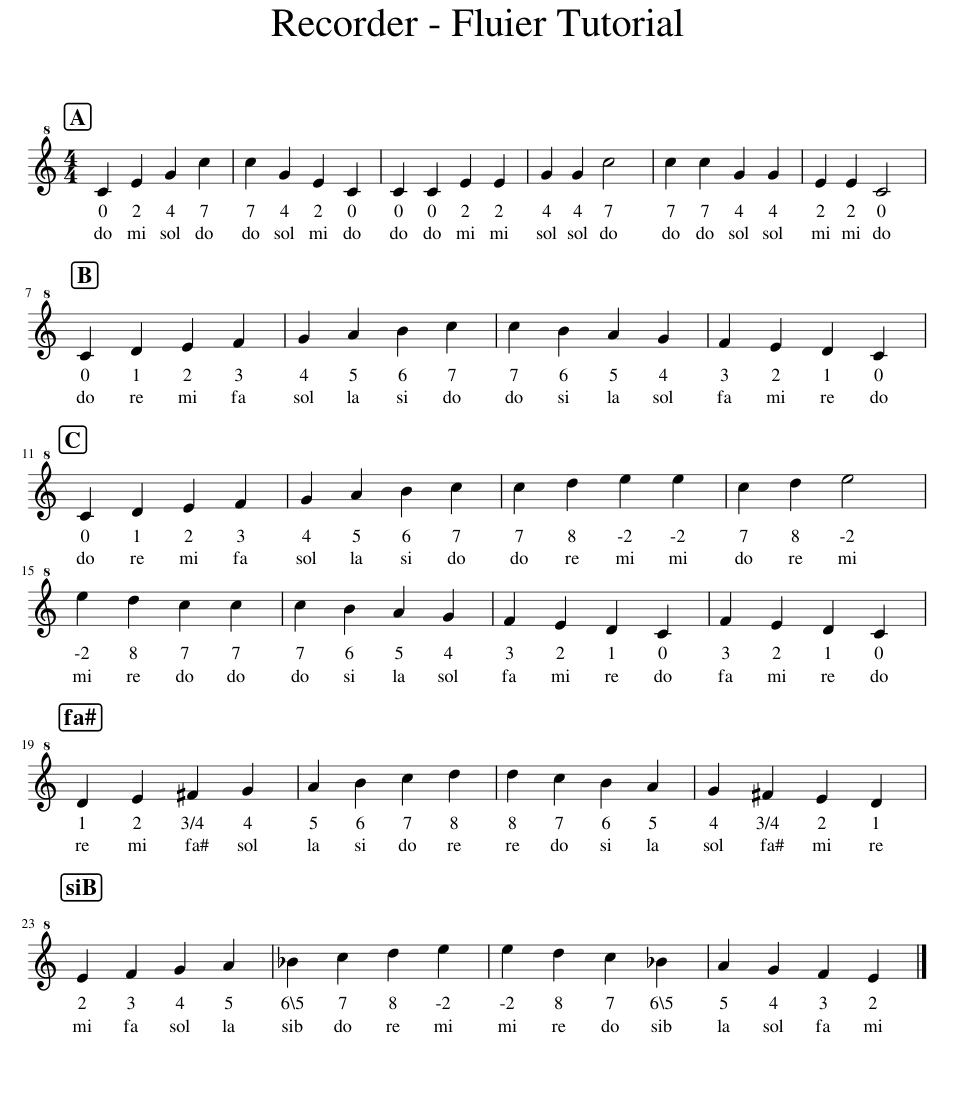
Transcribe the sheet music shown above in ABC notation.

X:1
L:1/8
M:4/4
I:linebreak $
K:C
V:1 treble+8
V:1
 C2 E2 G2 c2 | c2 G2 E2 C2 | C2 C2 E2 E2 | G2 G2 c4 | c2 c2 G2 G2 | %5
 E2 E2 C4 |$ C2 D2 E2 F2 | G2 A2 B2 c2 | c2 B2 A2 G2 | F2 E2 D2 C2 |$ %10
 C2 D2 E2 F2 | G2 A2 B2 c2 | c2 d2 e2 e2 | c2 d2 e4 |$ e2 d2 c2 c2 | %15
 c2 B2 A2 G2 | F2 E2 D2 C2 | F2 E2 D2 C2 |$ D2 E2 ^F2 G2 | A2 B2 c2 d2 | %20
 d2 c2 B2 A2 | G2 ^F2 E2 D2 |$ E2 F2 G2 A2 | _B2 c2 d2 e2 | e2 d2 c2 _B2 | %25
 A2 G2 F2 E2 |] %26
